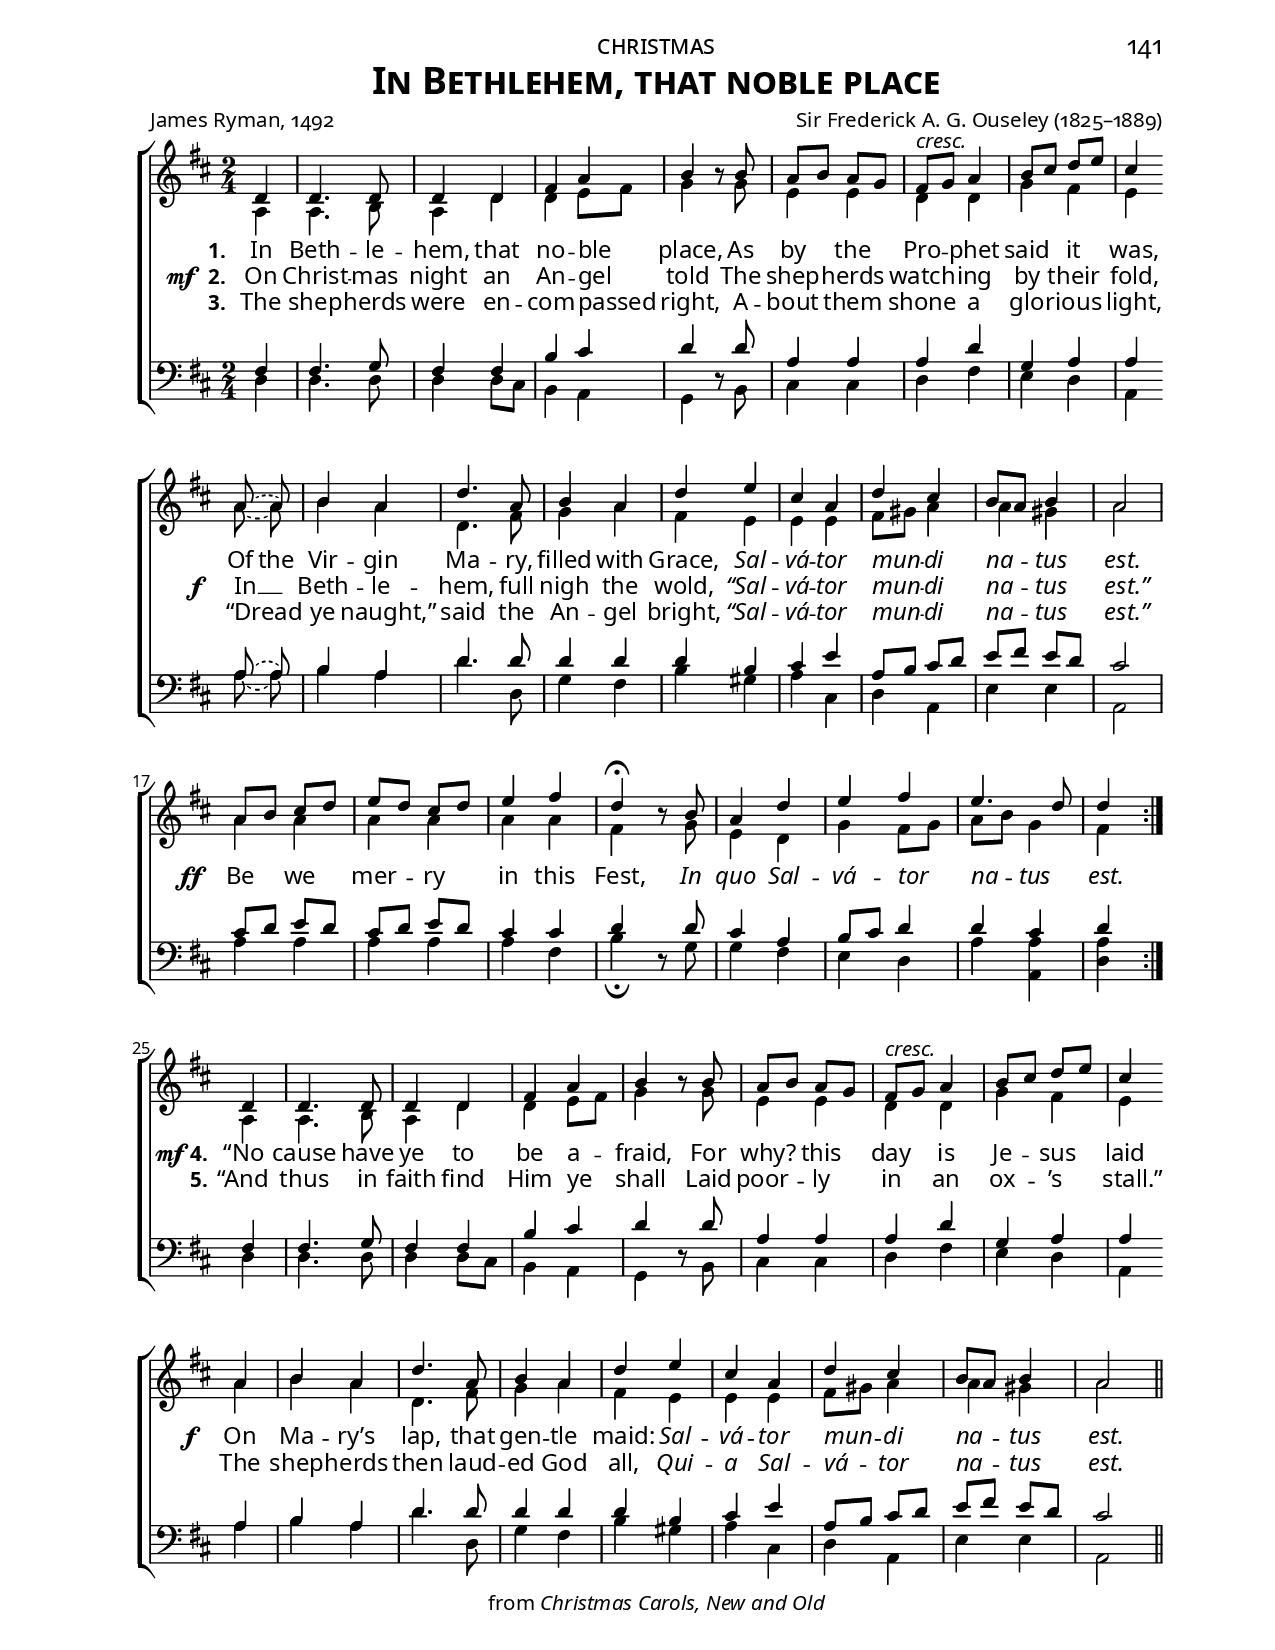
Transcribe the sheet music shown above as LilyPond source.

\version "2.14.2"
\include "util.ly"
\header {
  title = \markup{\override #'(font-name . "Garamond Premier Pro Semibold"){ \abs-fontsize #18 \smallCapsOldStyle"In Bethlehem, that noble place"}}
  poet = \markup\oldStyleNum"James Ryman, 1492"
  composer = \markup\oldStyleNum"Sir Frederick A. G. Ouseley (1825–1889)"
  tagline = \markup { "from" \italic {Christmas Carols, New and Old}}
}
\paper {
  %print-all-headers = ##t
  paper-height = 11\in
  paper-width = 8.5\in
  indent = 0\in
  %system-system-spacing = #'((basic-distance . 10) (padding . 0))
  system-system-spacing =
    #'((basic-distance . 0)
       (minimum-distance . 0)
       (padding . -15)
       (stretchability . 100))
  ragged-last-bottom = ##f
  ragged-bottom = ##f
  two-sided = ##t
  inner-margin = 1\in
  outer-margin = 0.75\in
  top-margin = 0.26\in
  bottom-margin = 0.25\in
  first-page-number = #141
  print-first-page-number = ##t
  headerLine = \markup{\override #'(font-name . "Garamond Premier Pro") \smallCapsOldStyle"christmas"}
  oddHeaderMarkup = \markup\fill-line{
     \override #'(font-name . "Garamond Premier Pro")\abs-fontsize #12.5
     \combine 
        \fill-line{"" \on-the-fly #print-page-number-check-first
        \oldStylePageNum""
        }
        \fill-line{\headerLine}
  }
  evenHeaderMarkup = \markup {
     \override #'(font-name . "Garamond Premier Pro")\abs-fontsize #12.5
     \combine
        \on-the-fly #print-page-number-check-first
        \oldStylePageNum""
        \fill-line{\headerLine}
  }
}
#(set-global-staff-size 18) \paper{ #(define fonts (make-pango-font-tree "Garamond Premier Pro" "Garamond Premier Pro" "Garamond Premier Pro" (/ 18 20))) }
global = {
  \key d \major
  \time 2/4
  \autoBeamOff
  \override DynamicLineSpanner #'staff-padding = #0.0
  \override DynamicLineSpanner #'Y-extent = #'(-1 . 1)
}

sopMusic = \relative c' {
  \partial 4 d4 |
  d4. d8 |
  d4 d |
  fis a |
  b b8\rest b |
  a[ b] a[ g] |
  
  fis[^\markup\italic"cresc." g] a4 |
  b8[ cis] d[ e] |
  cis4 \bar""\break \slurDashed a8( a) |
  b4 a |
  d4. a8 |
  b4 a |
  
  d e |
  cis a |
  d cis |
  b8[ a] b4 |
  a2 | \break
  a8[ b] cis[ d] |
  
  e[ d] cis[ d] |
  e4 fis |
  d\fermata b8\rest b |
  a4 d |
  e fis |
  e4. d8 |
  \partial 4 d4 \bar ":|" \break
  
  
  
  \partial 4 d,4 |
  d4. d8 |
  d4 d |
  fis a |
  b b8\rest b |
  a[ b] a[ g] |
  
  fis[^\markup\italic"cresc." g] a4 |
  b8[ cis] d[ e] |
  cis4 \bar""\break a4 |
  b4 a |
  d4. a8 |
  b4 a |
  
  d e |
  cis a |
  d cis |
  b8[ a] b4 |
  a2 \bar "||"
}
sopWords = \lyricmode {
  
}

altoMusic = \relative c' {
  a4 |
  a4. b8 |
  a4 d |
  d e8[ fis] |
  g4 s8 g |
  e4 e |
  
  d d |
  g fis |
  e \slurDashed a8( a) |
  b4 a |
  d,4. fis8 |
  g4 a |
  
  fis e |
  e e |
  fis8[ gis] a4 |
  a gis |
  a2 |
  a4 a |
  
  a a |
  a a 
  fis s8 g |
  e4 d |
  g fis8[ g] |
  a[ b] g4 |
  fis4 |
  
  
  
  a,4 |
  a4. b8 |
  a4 d |
  d e8[ fis] |
  g4 s8 g |
  e4 e |
  
  d d |
  g fis |
  e a4 |
  b4 a |
  d,4. fis8 |
  g4 a |
  
  fis e |
  e e |
  fis8[ gis] a4 |
  a gis |
  a2 |
}
altoWords = {
  \dropLyricsV
  \lyricmode {
    \set stanza = #"1. "
    In Beth -- le -- hem, that no -- ble place,
    As by the Pro -- phet said it was,
    \set ignoreMelismata = ##t
    Of the
    \unset ignoreMelismata
    Vir -- gin Ma -- ry, filled with Grace,
    \markup\italic Sal -- \markup\italic vá -- \markup\italic tor \markup\italic mun --
    \set associatedVoice = "sopranos"
    \markup\italic di \markup\italic na -- \markup\italic tus
    \unset associatedVoice
    \markup\italic est.
    
  }
  \set stanza = \markup\dynamic"ff  "
  \lyricmode {
    Be we mer -- ry in this Fest,
    \markup\italic In \markup\italic quo \markup\italic Sal -- \markup\italic vá -- \markup\italic tor \markup\italic na -- \markup\italic tus \markup\italic est.
    
  }
  \set stanza = \markup{\dynamic" mf" "4."}
  \lyricmode{
    “No cause have ye to be a -- fraid,
    For why? this day is Je -- sus laid
  }
  \set stanza = \markup\dynamic"f  "
  \lyricmode{
    On Ma -- ry’s lap, that gen -- tle maid:
    \markup\italic Sal -- \markup\italic vá -- \markup\italic tor \markup\italic mun --
    \set associatedVoice = "sopranos"
    \markup\italic di \markup\italic na -- \markup\italic tus \markup\italic est.
    \unset associatedVoice
  }
}
altoWordsII = {
  \dropLyricsV
  \set stanza = \markup{\dynamic"mf " "2. "}
  \lyricmode {
    On Christ -- mas night an An -- gel told
    The shep -- herds watch -- ing by their fold,
  }
  \set stanza = \markup\dynamic"f  "
  \lyricmode{
    In __ Beth -- le -- hem, full nigh the wold,
    \markup\italic “Sal -- \markup\italic vá -- \markup\italic tor \markup\italic mun --
    \set associatedVoice = "sopranos"
    \markup\italic di \markup\italic na -- \markup\italic tus \markup\italic est.”
    \unset associatedVoice
    
    \repeat unfold 15 \skip1
    
    \set stanza = #"5."
    “And thus in faith find Him ye shall
    Laid poor -- ly in an ox -- ’s stall.”
    The shep -- herds then laud -- ed God all,
    \markup\italic Qui -- \markup\italic a \markup\italic Sal -- \markup\italic vá --
    \set associatedVoice = "sopranos"
    \markup\italic tor \markup\italic na -- \markup\italic tus \markup\italic est.
    \unset associatedVoice
  }
}
altoWordsIII = \lyricmode {
  \dropLyricsV
  \set stanza = #"3. "
  The shep -- herds were en -- com -- passed right,
  A -- bout them shone a glo -- rious light,
  “Dread ye naught,” said the An -- gel bright,
  \markup\italic “Sal -- \markup\italic vá -- \markup\italic tor \markup\italic mun --
  \set associatedVoice = "sopranos"
  \markup\italic di \markup\italic na -- \markup\italic tus \markup\italic est.”
  
}
altoWordsIV = \lyricmode {
}
altoWordsV = \lyricmode {
}
altoWordsVI = \lyricmode {
  \set stanza = #"6. "
  \set ignoreMelismata = ##t
}
tenorMusic = \relative c' {
  fis,4 |
  fis4. g8 |
  fis4 fis |
  b cis |
  d4 s8 d |
  a4 a |
  
  a d |
  g, a |
  a \slurDashed a8( a) |
  b4 a |
  d4. d8 |
  d4 d |
  
  d b |
  cis e |
  a,8[ b] cis[ d] |
  e[ fis] e[ d] |
  cis2 |
  cis8[ d] e[ d] |
  
  cis[ d] e[ d] |
  cis4 cis |
  d s8 d |
  cis4 a |
  b8[ cis] d4 |
  d cis |
  d |
  
  
  
  fis,4 |
  fis4. g8 |
  fis4 fis |
  b cis |
  d4 s8 d |
  a4 a |
  
  a d |
  g, a |
  a a4 |
  b4 a |
  d4. d8 |
  d4 d |
  
  d b |
  cis e |
  a,8[ b] cis[ d] |
  e[ fis] e[ d] |
  cis2 |
}
tenorWords = \lyricmode {

}

bassMusic = \relative c {
  d4 |
  d4. d8 |
  d4 d8[ cis] |
  b4 a |
  g4 d'8\rest b |
  cis4 cis |
  
  d fis |
  e d |
  a \slurDashed a'8( a) |
  b4 a |
  d4. d,8 |
  g4 fis |
  
  b gis |
  a cis, |
  d a |
  e' e |
  a,2 |
  a'4 a |
  
  a a |
  a fis |
  b\fermata d,8\rest g |
  g4 fis |
  e d |
  a' <a a,> |
  <a d,> |
  
  
  
  d,4 |
  d4. d8 |
  d4 d8[ cis] |
  b4 a |
  g4 d'8\rest b |
  cis4 cis |
  
  d fis |
  e d |
  a a'4 |
  b4 a |
  d4. d,8 |
  g4 fis |
  
  b gis |
  a cis, |
  d a |
  e' e |
  a,2 |
}
bassWords = \lyricmode {

}

pianoRH = \relative c' {
  
}
pianoLH = \relative c' {
  
}

\score {
  <<
   \new ChoirStaff <<
%    \new Lyrics = sopranos \with { \override VerticalAxisGroup #'nonstaff-relatedstaff-spacing = #'((basic-distance . 1)) }
    \new Staff = women <<
      \new Voice = "sopranos" { \voiceOne << \global \sopMusic >> }
      \new Voice = "altos" { \voiceTwo << \global \altoMusic >> }
    >>
   \new Staff = men <<
      \clef bass
      \new Voice = "tenors" { \voiceOne << \global \tenorMusic >> }
      \new Voice = "basses" { \voiceTwo << \global \bassMusic >> }
    >>
    \new Lyrics \with { alignAboveContext = #"women" \override VerticalAxisGroup #'nonstaff-relatedstaff-spacing = #'((basic-distance . 1))} \lyricsto "sopranos" \sopWords
     \new Lyrics = "altosVI"  \with { alignBelowContext = #"women" \override VerticalAxisGroup #'nonstaff-relatedstaff-spacing = #'((basic-distance . 1))} \lyricsto "altos" \altoWordsVI
    \new Lyrics = "altosV"  \with { alignBelowContext = #"women" \override VerticalAxisGroup #'nonstaff-relatedstaff-spacing = #'((basic-distance . 1))} \lyricsto "altos" \altoWordsV
    \new Lyrics = "altosIV"  \with { alignBelowContext = #"women" \override VerticalAxisGroup #'nonstaff-relatedstaff-spacing = #'((basic-distance . 1))} \lyricsto "altos" \altoWordsIV
    \new Lyrics = "altosIII"  \with { alignBelowContext = #"women" \override VerticalAxisGroup #'nonstaff-relatedstaff-spacing = #'((basic-distance . 1))} \lyricsto "altos" \altoWordsIII
    \new Lyrics = "altosII"  \with { alignBelowContext = #"women" \override VerticalAxisGroup #'nonstaff-relatedstaff-spacing = #'((basic-distance . 1))} \lyricsto "altos" \altoWordsII
    \new Lyrics = "altos"  \with { alignBelowContext = #"women" \override VerticalAxisGroup #'nonstaff-relatedstaff-spacing = #'((basic-distance . 1)) } \lyricsto "altos" \altoWords
    \new Lyrics \with { alignAboveContext = #"men" \override VerticalAxisGroup #'nonstaff-relatedstaff-spacing = #'((basic-distance . 1)) } \lyricsto "tenors" \tenorWords
    \new Lyrics \with { alignBelowContext = #"men" \override VerticalAxisGroup #'nonstaff-relatedstaff-spacing = #'((basic-distance . 1)) } \lyricsto "basses" \bassWords
  >>
%    \new PianoStaff << \new Staff { \new Voice { \pianoRH } } \new Staff { \clef "bass" \pianoLH } >>
  >>
  \layout {
  \context {
    \Lyrics
    \override LyricText #'font-size = #1.3
  }
    \context {
      \Score
      %\override SpacingSpanner #'base-shortest-duration = #(ly:make-moment 1 8)
      %\override SpacingSpanner #'common-shortest-duration = #(ly:make-moment 1 4)
    }
    \context {
      % Remove all empty staves
      % \Staff \RemoveEmptyStaves \override VerticalAxisGroup #'remove-first = ##t
    }
    \context {
      \Lyrics
      \override LyricText #'X-offset = #center-on-word
    }
  }
}

